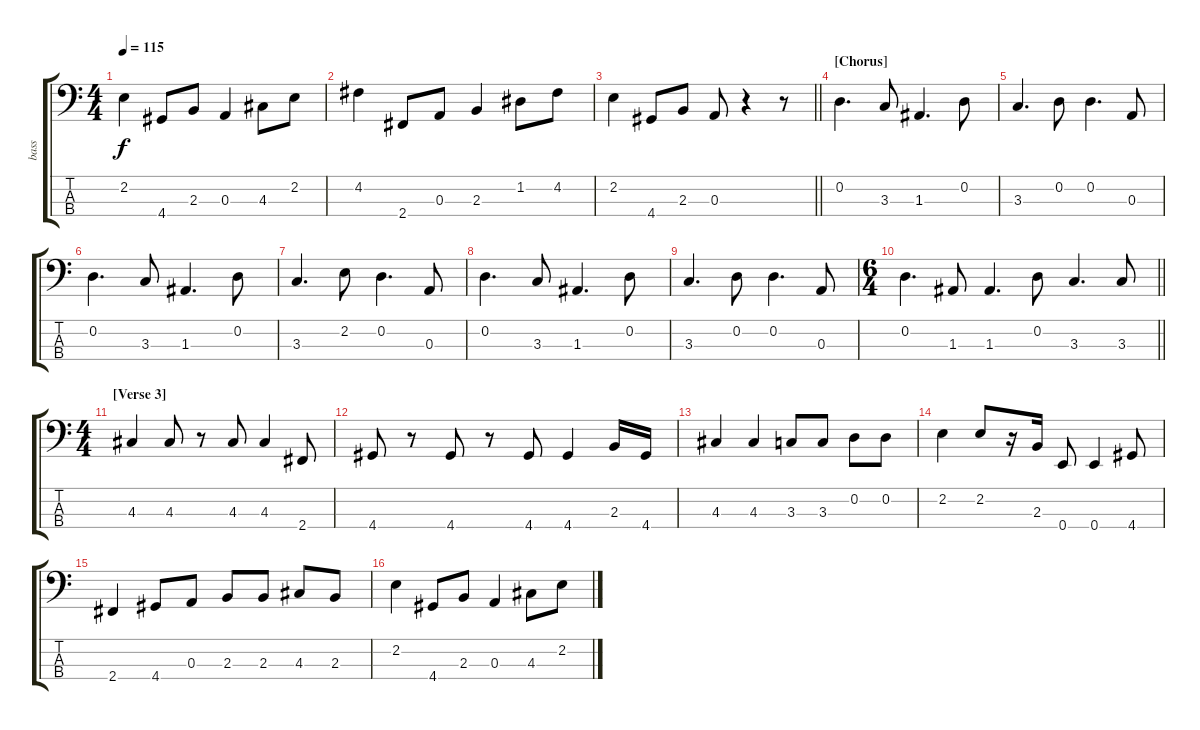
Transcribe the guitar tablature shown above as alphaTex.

\track ("bass" "bass") {instrument fretlessbass}
\staff {score tabs}
\tuning (G2 D2 A1 E1) {hide}
\ts (4 4)
\tempo 115
\clef f4
\ks c
2.2.4{dy f} 4.4.8 2.3.8 0.3.4 4.3.8 2.2.8 |
4.2.4 2.4.8 0.3.8 2.3.4 1.2.8 4.2.8 |
\barLineRight lightlight
2.2.4 4.4.8 2.3.8 0.3.8 r.4 r.8 |
\section ("" "[Chorus]")
0.2.4{d} 3.3.8 1.3.4{d} 0.2.8 |
3.3.4{d} 0.2.8 0.2.4{d} 0.3.8 |
0.2.4{d} 3.3.8 1.3.4{d} 0.2.8 |
3.3.4{d} 2.2.8 0.2.4{d} 0.3.8 |
0.2.4{d} 3.3.8 1.3.4{d} 0.2.8 |
3.3.4{d} 0.2.8 0.2.4{d} 0.3.8 |
\ts (6 4)
\barLineRight lightlight
0.2.4{d} 1.3.8 1.3.4{d} 0.2.8 3.3.4{d} 3.3.8 |
\ts (4 4)
\section ("" "[Verse 3]")
4.3.4 4.3.8 r.8 4.3.8 4.3.4 2.4.8 |
4.4.8 r.8 4.4.8 r.8 4.4.8 4.4.4 2.3.16 4.4.16 |
4.3.4 4.3.4 3.3.8 3.3.8 0.2.8 0.2.8 |
2.2.4 2.2.8 r.16 2.3.16 0.4.8 0.4.4 4.4.8 |
2.4.4 4.4.8 0.3.8 2.3.8 2.3.8 4.3.8 2.3.8 |
2.2.4 4.4.8 2.3.8 0.3.4 4.3.8 2.2.8
